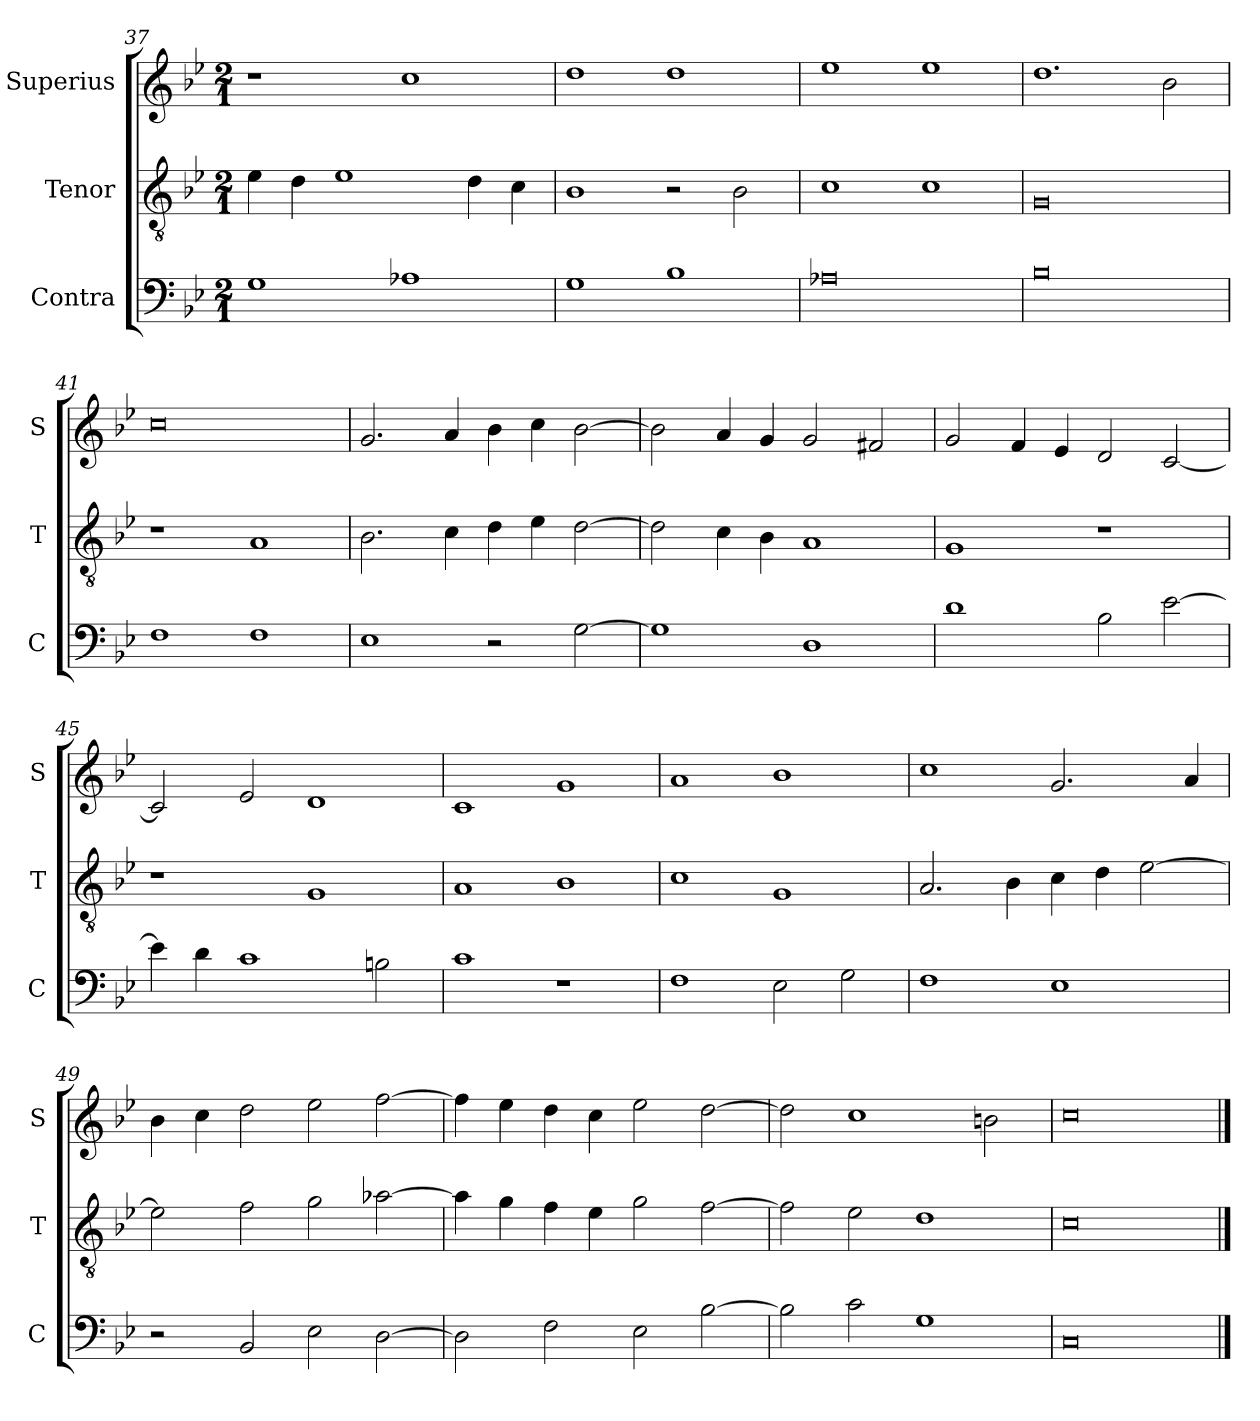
**kern	**kern	**kern
*part3	*part2	*part1
*staff3	*staff2	*staff1
*I"Contra	*I"Tenor	*I"Superius
*I'C	*I'T	*I'S
*clefF4	*clefGv2	*clefG2
*k[b-e-]	*k[b-e-]	*k[b-e-]
*M2/1	*M2/1	*M2/1
=37	=37	=37
1G	4e-\	1r
.	4d\	.
.	1e-	.
1A-X	.	1cc
.	4d\	.
.	4c\	.
=38	=38	=38
1G	1B-	1dd
1B-	2r	1dd
.	2B-\	.
=39	=39	=39
0A-X	1c	1ee-
.	1c	1ee-
=40	=40	=40
0B-	0G	1.dd
.	.	2b-\
=41	=41	=41
1F	1r	0cc
1F	1A	.
=42	=42	=42
1E-	2.B-\	2.g/
.	4c\	4a/
2r	4d\	4b-\
.	4e-\	4cc\
[2G\	[2d\	[2b-\
=43	=43	=43
1G]	2d\]	2b-\]
.	4c\	4a/
.	4B-\	4g/
1D	1A	2g/
.	.	2f#X/
=44	=44	=44
1d	1G	2g/
.	.	4f/
.	.	4e-/
2B-\	1r	2d/
[2e-\	.	[2c/
=45	=45	=45
4e-\]	1r	2c/]
4d\	.	.
1c	.	2e-/
.	1G	1d
2Bn\	.	.
=46	=46	=46
1c	1A	1c
1r	1B-	1g
=47	=47	=47
1F	1c	1a
2E-\	1G	1b-
2G\	.	.
=48	=48	=48
1F	2.A/	1cc
.	4B-\	.
1E-	4c\	2.g/
.	4d\	.
.	[2e-\	.
.	.	4a/
=49	=49	=49
2r	2e-\]	4b-\
.	.	4cc\
2BB-/	2f\	2dd\
2E-\	2g\	2ee-\
[2D\	[2a-X\	[2ff\
=50	=50	=50
2D\]	4a-\]	4ff\]
.	4g\	4ee-\
2F\	4f\	4dd\
.	4e-\	4cc\
2E-\	2g\	2ee-\
[2B-\	[2f\	[2dd\
=51	=51	=51
2B-\]	2f\]	2dd\]
2c\	2e-\	1cc
1G	1d	.
.	.	2bn\
=52	=52	=52
0C	0c	0cc
==	==	==
*-	*-	*-
